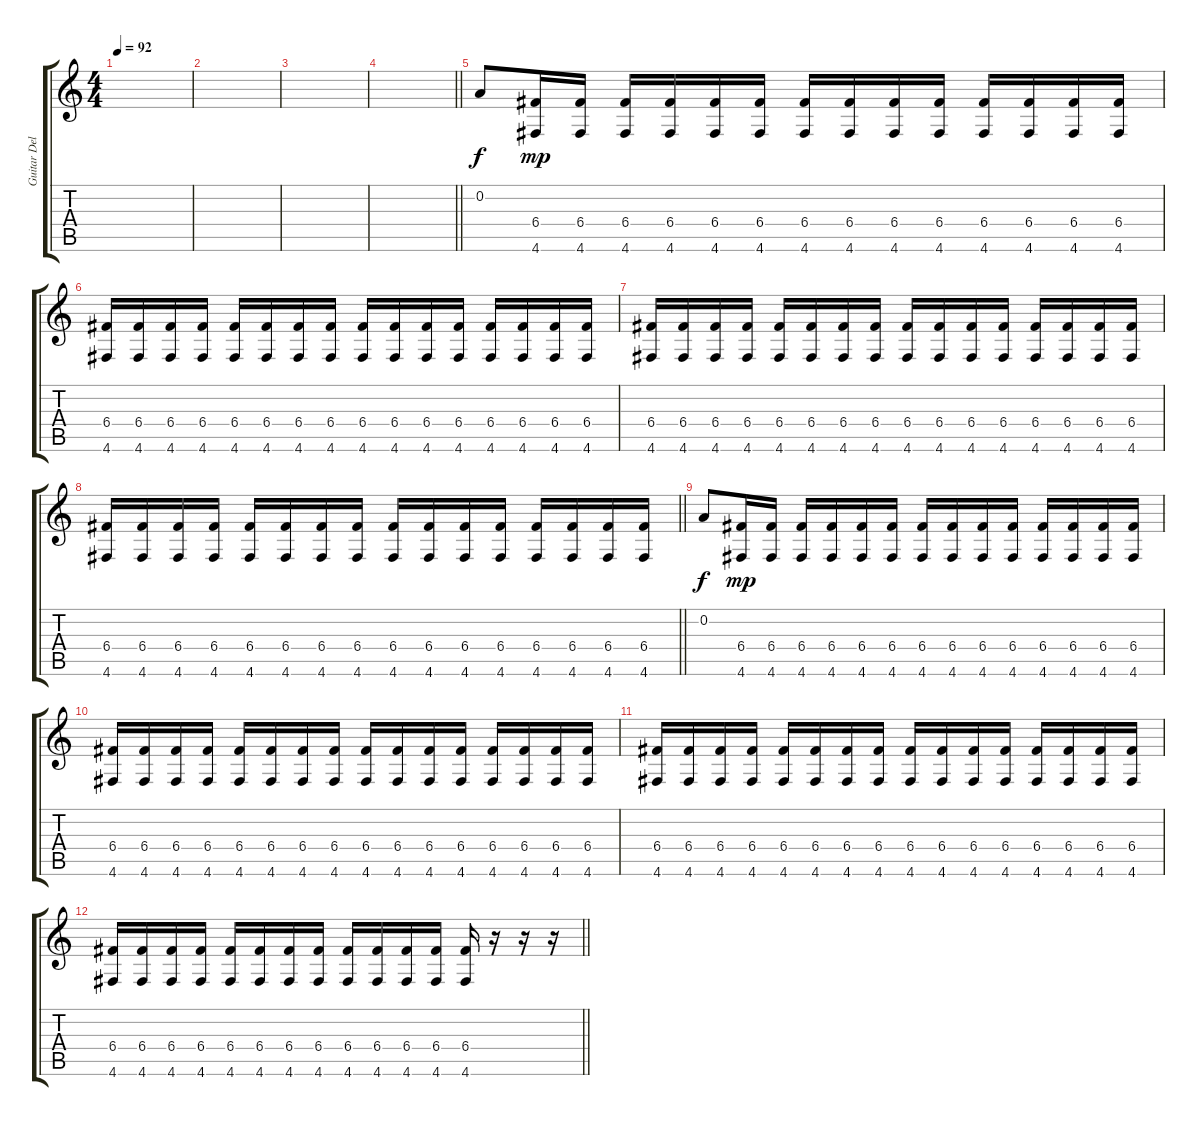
\track ("Guitar Delay" "Guitar Del") {instrument distortionguitar}
\staff {score tabs}
\tuning (D4 A3 F3 C3 G2 D2) {hide}
\ts (4 4)
\tempo 92
\clef g2
\ks aminor
|
|
|
\barLineRight lightlight
|
0.2.8 (6.4 4.6).16{dy mp} (6.4 4.6).16 (6.4 4.6).16 (6.4 4.6).16 (6.4 4.6).16 (6.4 4.6).16 (6.4 4.6).16 (6.4 4.6).16 (6.4 4.6).16 (6.4 4.6).16 (6.4 4.6).16 (6.4 4.6).16 (6.4 4.6).16 (6.4 4.6).16 |
(6.4 4.6).16 (6.4 4.6).16 (6.4 4.6).16 (6.4 4.6).16 (6.4 4.6).16 (6.4 4.6).16 (6.4 4.6).16 (6.4 4.6).16 (6.4 4.6).16 (6.4 4.6).16 (6.4 4.6).16 (6.4 4.6).16 (6.4 4.6).16 (6.4 4.6).16 (6.4 4.6).16 (6.4 4.6).16 |
(6.4 4.6).16 (6.4 4.6).16 (6.4 4.6).16 (6.4 4.6).16 (6.4 4.6).16 (6.4 4.6).16 (6.4 4.6).16 (6.4 4.6).16 (6.4 4.6).16 (6.4 4.6).16 (6.4 4.6).16 (6.4 4.6).16 (6.4 4.6).16 (6.4 4.6).16 (6.4 4.6).16 (6.4 4.6).16 |
\barLineRight lightlight
(6.4 4.6).16 (6.4 4.6).16 (6.4 4.6).16 (6.4 4.6).16 (6.4 4.6).16 (6.4 4.6).16 (6.4 4.6).16 (6.4 4.6).16 (6.4 4.6).16 (6.4 4.6).16 (6.4 4.6).16 (6.4 4.6).16 (6.4 4.6).16 (6.4 4.6).16 (6.4 4.6).16 (6.4 4.6).16 |
0.2.8{dy f} (6.4 4.6).16{dy mp} (6.4 4.6).16 (6.4 4.6).16 (6.4 4.6).16 (6.4 4.6).16 (6.4 4.6).16 (6.4 4.6).16 (6.4 4.6).16 (6.4 4.6).16 (6.4 4.6).16 (6.4 4.6).16 (6.4 4.6).16 (6.4 4.6).16 (6.4 4.6).16 |
(6.4 4.6).16 (6.4 4.6).16 (6.4 4.6).16 (6.4 4.6).16 (6.4 4.6).16 (6.4 4.6).16 (6.4 4.6).16 (6.4 4.6).16 (6.4 4.6).16 (6.4 4.6).16 (6.4 4.6).16 (6.4 4.6).16 (6.4 4.6).16 (6.4 4.6).16 (6.4 4.6).16 (6.4 4.6).16 |
(6.4 4.6).16 (6.4 4.6).16 (6.4 4.6).16 (6.4 4.6).16 (6.4 4.6).16 (6.4 4.6).16 (6.4 4.6).16 (6.4 4.6).16 (6.4 4.6).16 (6.4 4.6).16 (6.4 4.6).16 (6.4 4.6).16 (6.4 4.6).16 (6.4 4.6).16 (6.4 4.6).16 (6.4 4.6).16 |
\barLineRight lightlight
(6.4 4.6).16 (6.4 4.6).16 (6.4 4.6).16 (6.4 4.6).16 (6.4 4.6).16 (6.4 4.6).16 (6.4 4.6).16 (6.4 4.6).16 (6.4 4.6).16 (6.4 4.6).16 (6.4 4.6).16 (6.4 4.6).16 (6.4 4.6).16 r.16 r.16 r.16
